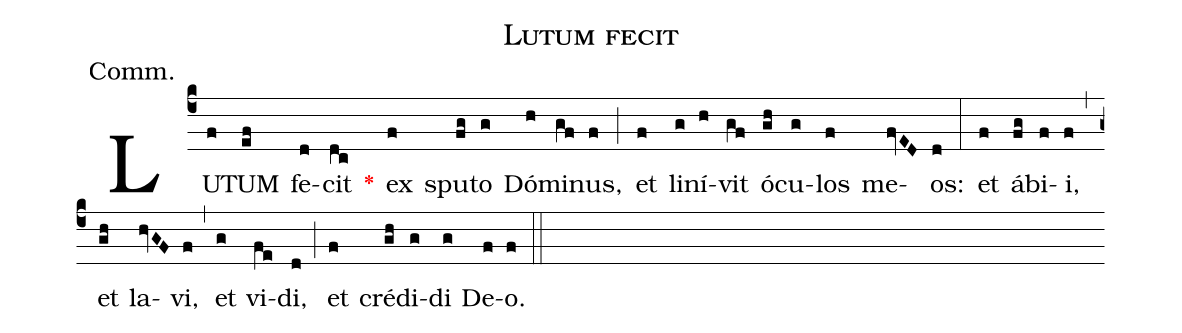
name:Lutum fecit;
annotation:Comm.;
mode:VI.;
office-part:Communion;
%%
(c4) LU(f)TUM(ef) fe(d)cit(dc) <v>\red{*}</v>() ex(f) spu(fg)to(g) Dó(h)mi(gf)nus,(f) (;) et(f) li(g)ní(h)vit(gf) ó(gh)cu(g)los(f) me(fvED)os:(d) (:) et(f) á(fg)bi(f)i,(f) (,) et(gh) la(hvGF)vi,(f) (,) et(g) vi(fe)di,(d) (;) et(f) cré(gh)di(g)di(g) De(f)o.(f) (::)
